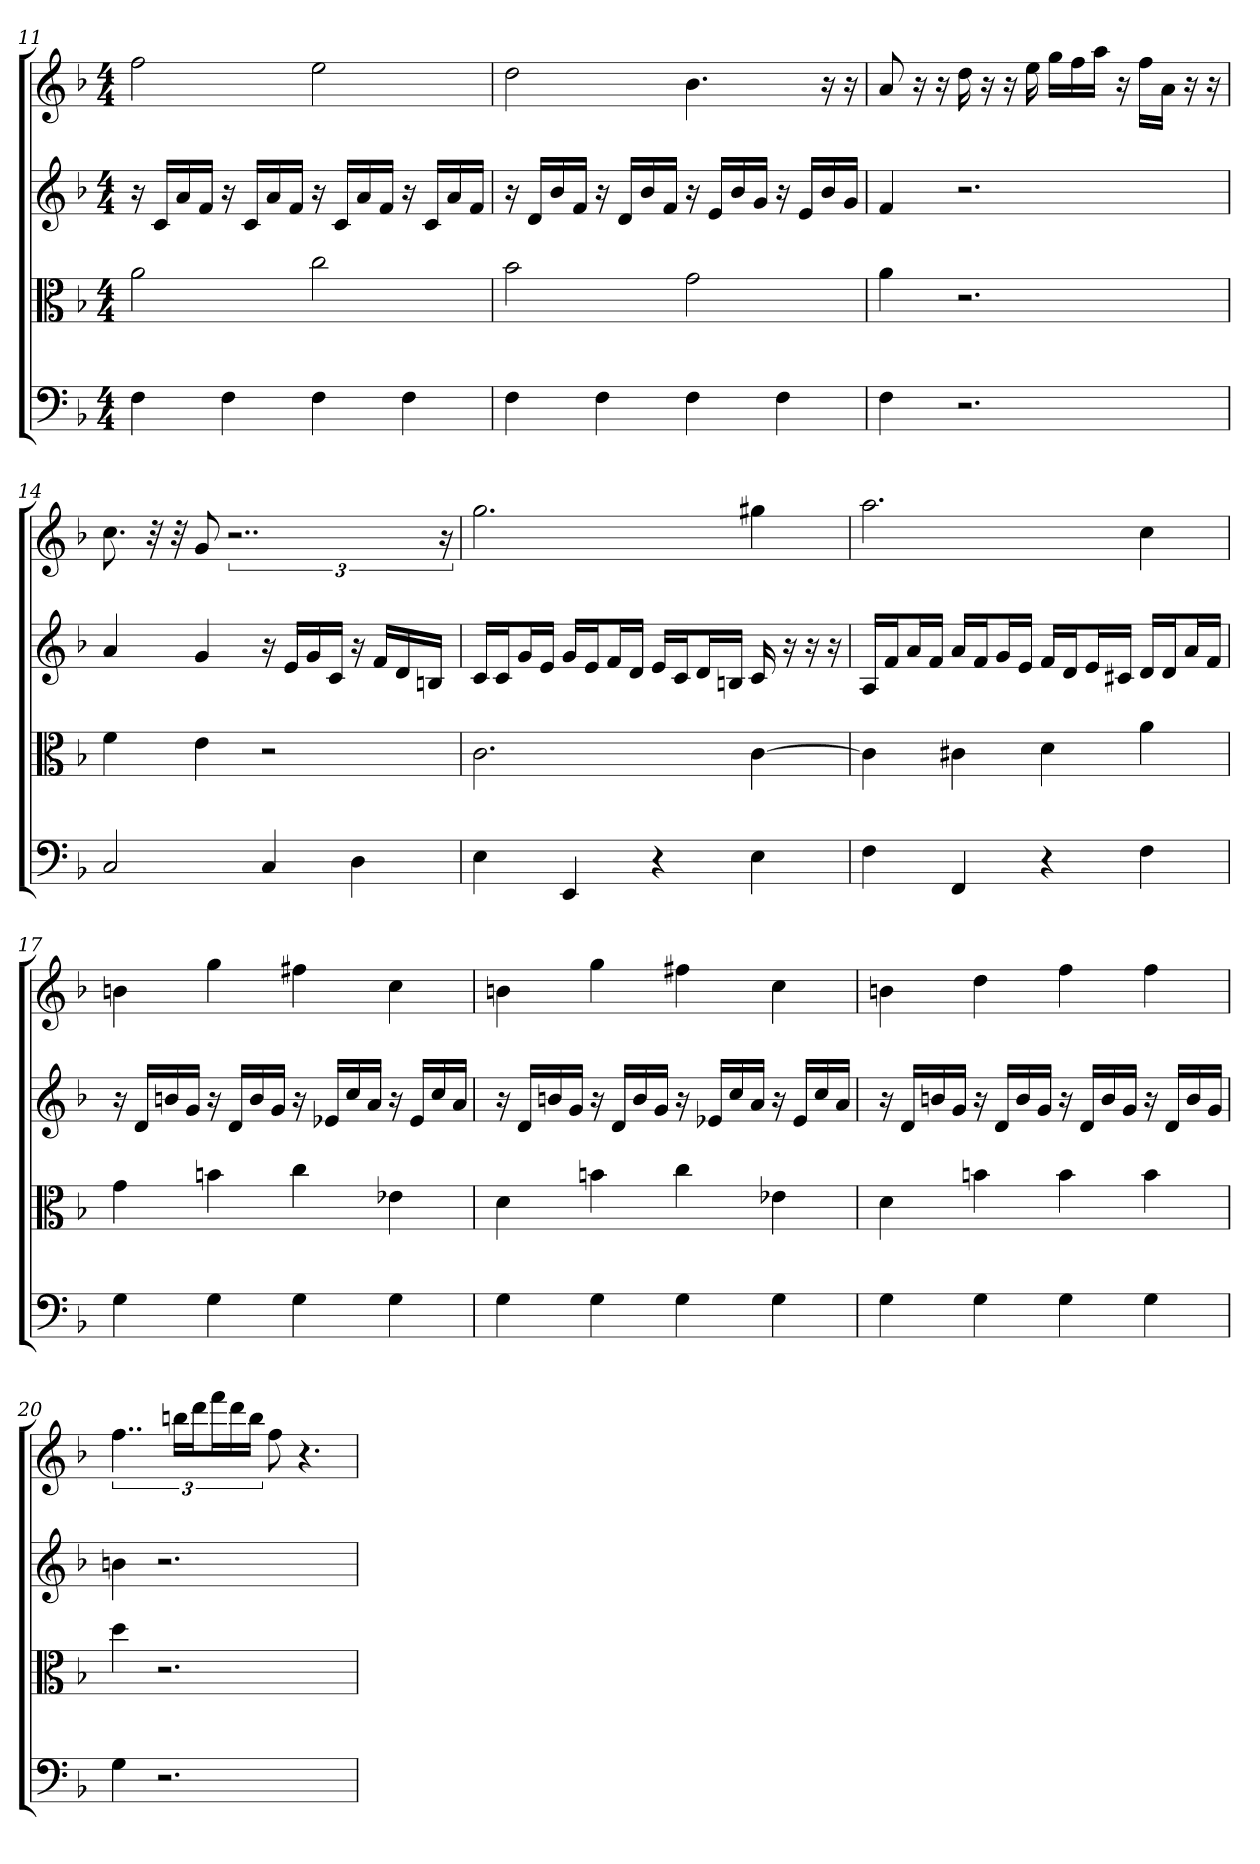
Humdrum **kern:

**kern	**kern	**kern	**kern
*part4	*part3	*part2	*part1
*staff4	*staff3	*staff2	*staff1
*clefF4	*clefC3	*clefG2	*clefG2
*k[b-]	*k[b-]	*k[b-]	*k[b-]
*F:	*F:	*F:	*F:
*M4/4	*M4/4	*M4/4	*M4/4
=11	=11	=11	=11
4F	2a	16r	2ff
.	.	16c/LL	.
.	.	16a/	.
.	.	16f/JJ	.
4F	.	16r	.
.	.	16c/LL	.
.	.	16a/	.
.	.	16f/JJ	.
4F	2cc	16r	2ee
.	.	16c/LL	.
.	.	16a/	.
.	.	16f/JJ	.
4F	.	16r	.
.	.	16c/LL	.
.	.	16a/	.
.	.	16f/JJ	.
=12	=12	=12	=12
4F	2b-	16r	2dd
.	.	16d/LL	.
.	.	16b-/	.
.	.	16f/JJ	.
4F	.	16r	.
.	.	16d/LL	.
.	.	16b-/	.
.	.	16f/JJ	.
4F	2g	16r	4.b-
.	.	16e/LL	.
.	.	16b-/	.
.	.	16g/JJ	.
4F	.	16r	.
.	.	16e/LL	.
.	.	16b-/	16r
.	.	16g/JJ	16r
=13	=13	=13	=13
4F	4a	4f	8a
.	.	.	16r
.	.	.	16r
2.r	2.r	2.r	16dd
.	.	.	16r
.	.	.	16r
.	.	.	16ee
.	.	.	16gg\LL
.	.	.	16ff\
.	.	.	16aa\JJ
.	.	.	16r
.	.	.	16ff\LL
.	.	.	16a\JJ
.	.	.	16r
.	.	.	16r
=14	=14	=14	=14
2C	4f	4a	8.cc
.	.	.	32r
.	.	.	32r
.	4e	4g	8g
.	.	.	3..r
4C	2r	16r	.
.	.	16e/LL	.
.	.	16g/	.
.	.	16c/JJ	.
4D	.	16r	.
.	.	16f/LL	.
.	.	16d/	.
.	.	16Bn/JJ	.
.	.	.	24r
=15	=15	=15	=15
4E	2.c	16c/LL	2.gg
.	.	16c/J	.
.	.	16g/L	.
.	.	16e/JJ	.
4EE	.	16g/LL	.
.	.	16e/J	.
.	.	16f/L	.
.	.	16d/JJ	.
4r	.	16e/LL	.
.	.	16c/J	.
.	.	16d/L	.
.	.	16Bn/JJ	.
4E	[4c	16c	4gg#X
.	.	16r	.
.	.	16r	.
.	.	16r	.
=16	=16	=16	=16
4F	4c]	16A/LL	2.aa
.	.	16f/J	.
.	.	16a/L	.
.	.	16f/JJ	.
4FF	4c#X	16a/LL	.
.	.	16f/J	.
.	.	16g/L	.
.	.	16e/JJ	.
4r	4d	16f/LL	.
.	.	16d/J	.
.	.	16e/L	.
.	.	16c#X/JJ	.
4F	4a	16d/LL	4cc
.	.	16d/J	.
.	.	16a/L	.
.	.	16f/JJ	.
=17	=17	=17	=17
4G	4g	16r	4bn
.	.	16d/LL	.
.	.	16bn/	.
.	.	16g/JJ	.
4G	4bn	16r	4gg
.	.	16d/LL	.
.	.	16b/	.
.	.	16g/JJ	.
4G	4cc	16r	4ff#X
.	.	16e-X/LL	.
.	.	16cc/	.
.	.	16a/JJ	.
4G	4e-X	16r	4cc
.	.	16e-/LL	.
.	.	16cc/	.
.	.	16a/JJ	.
=18	=18	=18	=18
4G	4d	16r	4bn
.	.	16d/LL	.
.	.	16bn/	.
.	.	16g/JJ	.
4G	4bn	16r	4gg
.	.	16d/LL	.
.	.	16b/	.
.	.	16g/JJ	.
4G	4cc	16r	4ff#X
.	.	16e-X/LL	.
.	.	16cc/	.
.	.	16a/JJ	.
4G	4e-X	16r	4cc
.	.	16e-/LL	.
.	.	16cc/	.
.	.	16a/JJ	.
=19	=19	=19	=19
4G	4d	16r	4bn
.	.	16d/LL	.
.	.	16bn/	.
.	.	16g/JJ	.
4G	4bn	16r	4dd
.	.	16d/LL	.
.	.	16b/	.
.	.	16g/JJ	.
4G	4b	16r	4ff
.	.	16d/LL	.
.	.	16b/	.
.	.	16g/JJ	.
4G	4b	16r	4ff
.	.	16d/LL	.
.	.	16b/	.
.	.	16g/JJ	.
=20	=20	=20	=20
4G	4dd	4bn	6..ff
2.r	2.r	2.r	.
.	.	.	24bbn\LL
.	.	.	24ddd\J
.	.	.	24fff\L
.	.	.	24ddd\
.	.	.	24bb\JJ
.	.	.	8ff
.	.	.	4.r
=	=	=	=
*-	*-	*-	*-
